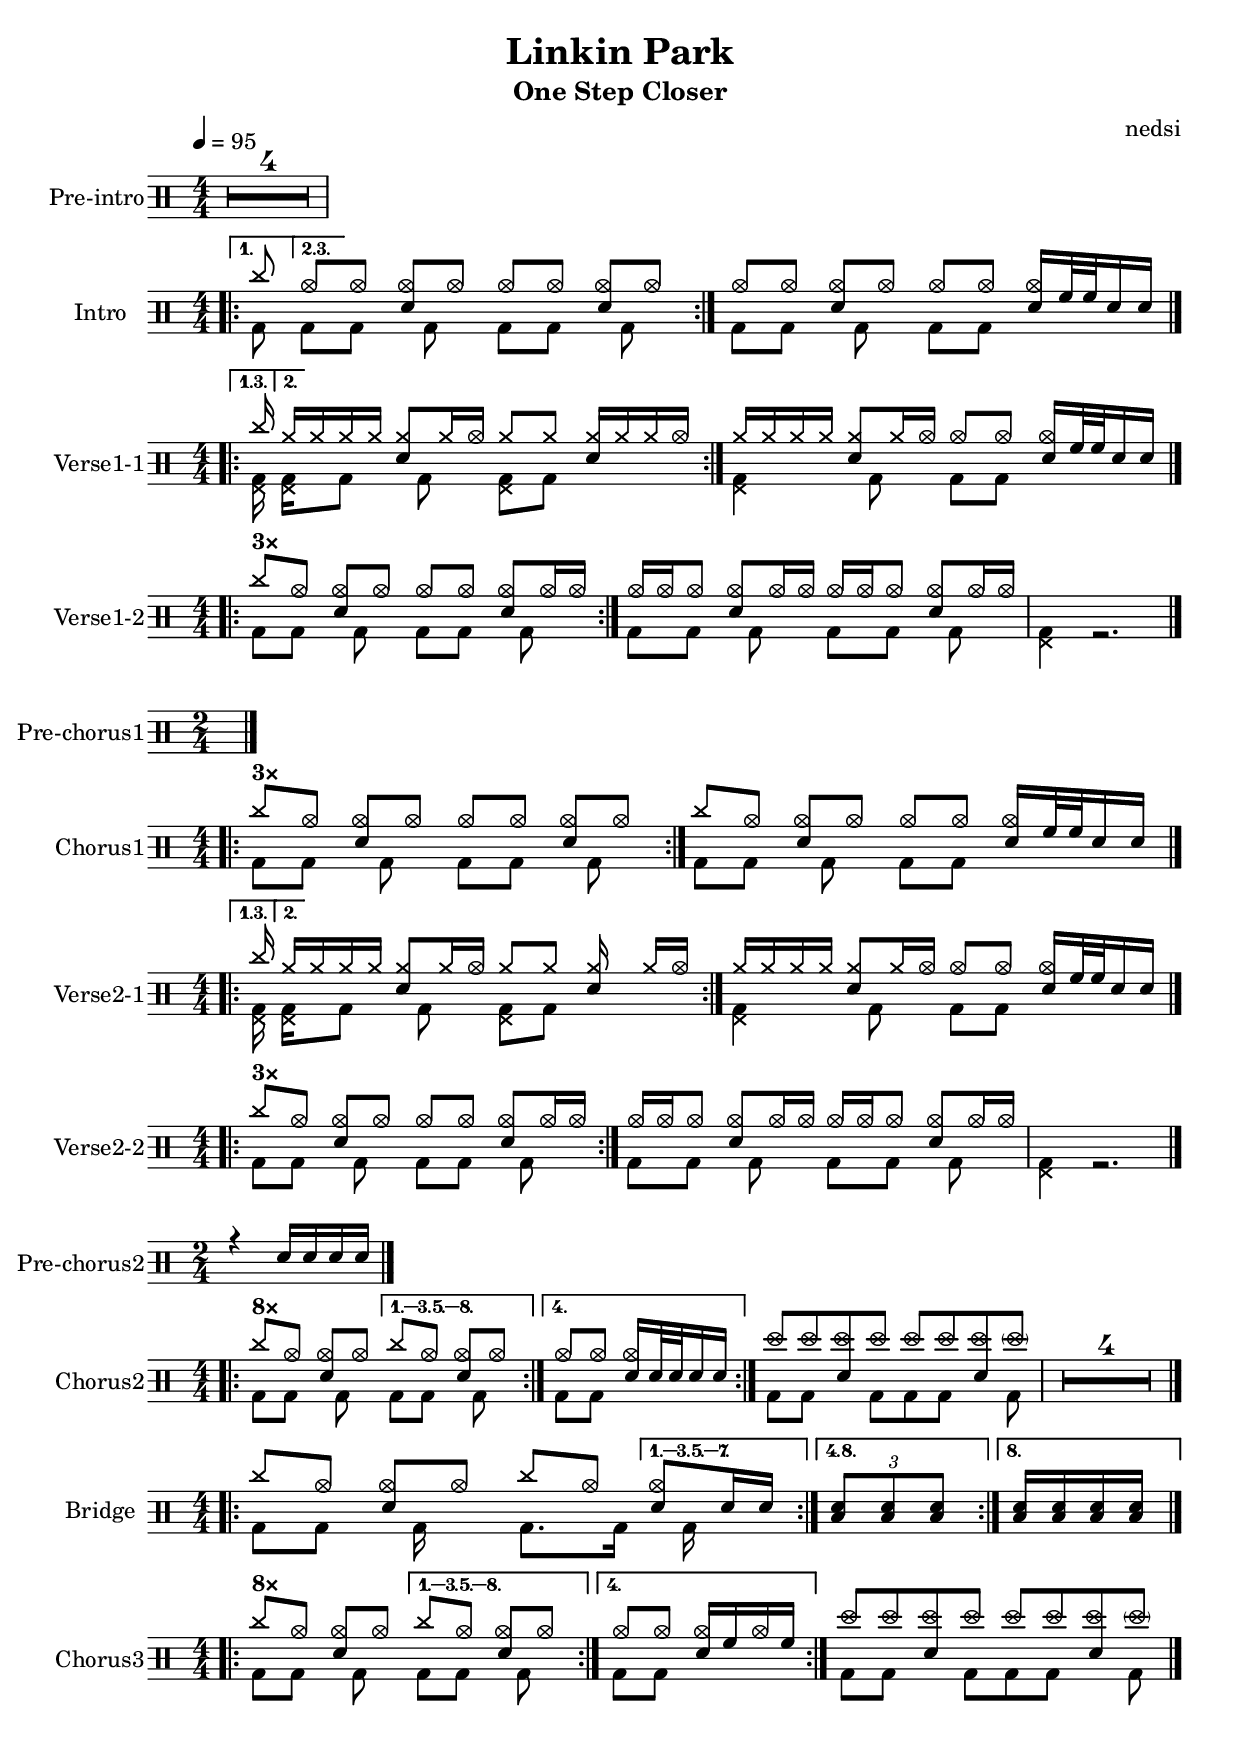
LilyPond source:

\version "2.24.3"
\include "definitions.ly"

\layout{
  \set DrumStaff.drumStyleTable = #(alist->hash-table custom-notes)
}

\header {
  title = "Linkin Park"
  subtitle = "One Step Closer"
  composer = "nedsi"
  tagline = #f
}

% Custom markup to create vertical space after header
\markup {
  \vspace #-1
}

\score {
  \new DrumStaff {
    \override Score.MetronomeMark.outside-staff-horizontal-padding = 1
    \tempo 4 = 95
    \set DrumStaff.instrumentName = #"Pre-intro"
    \new DrumVoice = "hands" {
      \numericTimeSignature
      \voiceOne
      \drummode {
        \compressEmptyMeasures
        \override MultiMeasureRest.expand-limit = 1
        R1*4
      }
    }
  }
}

\score {
  \layout{ ragged-right = ##f }
  <<
    \new DrumStaff {
      \set DrumStaff.instrumentName = #"Intro"
      <<
        \new DrumVoice = "hands" {
          \numericTimeSignature
          \voiceOne
          \bar ".|:-|"
          \repeat volta 3 {
            \drummode {
              \alternative {
                \volta 1 { cymc8 }
                \volta 2,3 { hho8 }
              }
              [ hho] <hho sn>[ hho] hho[ hho] <hho sn>[ hho]
            }
          }
          \bar ":|."
          \drummode {
            hho8[ hho] <hho sn>[ hho] hho[ hho] <hho sn>16 tomh32 tomh sn16 sn
          }
          \bar "|."
        }
        \new DrumVoice = "feet" {
          \voiceTwo
          \repeat volta 3 {
            \drummode {
              \alternative {
                \volta 1 { bd8 }
                \volta 2,3 { bd8 }
              }
              [ bd] s16 bd8 s16 bd8[ bd] s16 bd8 s16
            }
          }
          \drummode {
            bd8[ bd] s16 bd8 s16 bd8[ bd] s4
          }
        }
      >>
    }
  >>
}

\score {
  \layout{ ragged-right = ##f }
  <<
    \new DrumStaff {
      \set DrumStaff.instrumentName = #"Verse1-1"
      <<
        \new DrumVoice = "hands" {
          \numericTimeSignature
          \voiceOne
          \bar ".|:-|"
          \repeat volta 3 {
            \drummode {
              \alternative {
                \volta 1,3 { cymc16 }
                \volta 2 { hh16 }
              }
              [ hh hh hh] <hh sn>8 hh16 hho hh8[ hh] <hh sn>16 hh hh hho
            }
          }
          \drummode {
            hh16[ hh hh hh] <hh sn>8 hh16 hho hho8[ hho] <hho sn>16 tomh32 tomh sn16 sn
          }
          \bar "|."
        }
        \new DrumVoice = "feet" {
          \voiceTwo
          \repeat volta 3 {
            \drummode {
              \alternative {
                \volta 1,3 { <bd hhp>16 }
                \volta 2 { <bd hhp>16 }
              }
              [s bd8] s16 bd8 s16 <bd hhp>8[ bd] s4
            }
          }
          \drummode {
            <bd hhp>4 s16 bd8 s16 bd8[ bd] s4
          }
        }
      >>
    }
  >>
}

\score {
  \layout{ ragged-right = ##f }
  <<
    \new DrumStaff {
      \set DrumStaff.instrumentName = #"Verse1-2"
      <<
        \new DrumVoice = "hands" {
          \numericTimeSignature
          \voiceOne
          \bar ".|:-|"
          <>^\markup \bold "3×"
          \drummode {
            cymc8[ hho] <hho sn>[ hho] hho[ hho] <hho sn> hho16 hho
          }
          \bar ":|."
          \repeat unfold 2 {
            \drummode {
              hho16[ hho hho8] <hho sn>8 hho16 hho
            }
          }
        }
        \new DrumVoice = "feet" {
          \voiceTwo
          \repeat unfold 4 {
            \drummode {
              bd8[ bd] s16 bd8 s16
            }
          }
          \drummode {
            <bd hhp>4 r2.
          }
          \bar "|."
        }
      >>
    }
  >>
}

\score {
  <<
    \new DrumStaff {
      \set DrumStaff.instrumentName = #"Pre-chorus1"
        \new DrumVoice = "hands" {
          \numericTimeSignature
          \time 2/4
          \voiceOne
          \drummode {
            s2
          }
          \bar "|."
        }
    }
  >>
}

\score {
  <<
    \new DrumStaff {
      \set DrumStaff.instrumentName = #"Chorus1"
      <<
        \new DrumVoice = "hands" {
          \numericTimeSignature
          \voiceOne
          \bar ".|:-|"
          <>^\markup \bold "3×"
          \drummode {
            cymc8[ hho] <hho sn>[ hho] hho[ hho] <hho sn>[ hho]
          }
          \bar ":|."

          \drummode {
            cymc8[ hho] <hho sn>[ hho] hho[ hho] <hho sn>16 tomh32 tomh sn16 sn
          }
          \bar "|."
        }
        \new DrumVoice = "feet" {
          \voiceTwo
          \repeat unfold 3 {
            \drummode {
              bd8[ bd] s16 bd8 s16
            }
          }
          \drummode {
            bd8[ bd] s4
          }
        }
      >>
    }
  >>
}

\score {
  \layout{ ragged-right = ##f }
  <<
    \new DrumStaff {
      \set DrumStaff.instrumentName = #"Verse2-1"
      <<
        \new DrumVoice = "hands" {
          \numericTimeSignature
          \voiceOne
          \bar ".|:-|"
          \repeat volta 3 {
            \drummode {
              \alternative {
                \volta 1,3 { cymc16 }
                \volta 2 { hh16 }
              }
              [ hh hh hh] <hh sn>8 hh16 hho hh8[ hh] <hh sn>16 s hh hho
            }
          }
          \drummode {
            hh16[ hh hh hh] <hh sn>8 hh16 hho hho8[ hho] <hho sn>16 tomh32 tomh sn16 sn
          }
          \bar "|."
        }
        \new DrumVoice = "feet" {
          \voiceTwo
          \repeat volta 3 {
            \drummode {
              \alternative {
                \volta 1,3 { <bd hhp>16 }
                \volta 2 { <bd hhp>16 }
              }
              [s bd8] s16 bd8 s16 <bd hhp>8[ bd] s4
            }
          }
          \drummode {
            <bd hhp>4 s16 bd8 s16 bd8[ bd] s4
          }
        }
      >>
    }
  >>
}

\score {
  \layout{ ragged-right = ##f }
  <<
    \new DrumStaff {
      \set DrumStaff.instrumentName = #"Verse2-2"
      <<
        \new DrumVoice = "hands" {
          \numericTimeSignature
          \voiceOne
          \bar ".|:-|"
          <>^\markup \bold "3×"
          \drummode {
            cymc8[ hho] <hho sn>[ hho] hho[ hho] <hho sn> hho16 hho
          }
          \bar ":|."
          \repeat unfold 2 {
            \drummode {
              hho16[ hho hho8] <hho sn> hho16 hho
            }
          }
        }
        \new DrumVoice = "feet" {
          \voiceTwo
          \repeat unfold 4 {
            \drummode {
              bd8[ bd] s16 bd8 s16
            }
          }
          \drummode {
            <bd hhp>4 r2.
          }
          \bar "|."
        }
      >>
    }
  >>
}

\score {
  <<
    \new DrumStaff {
      \set DrumStaff.instrumentName = #"Pre-chorus2"
        \new DrumVoice = "hands" {
          \numericTimeSignature
          \time 2/4
          \voiceOne
          \drummode {
            r4 sn16 sn sn sn
          }
          \bar "|."
        }
    }
  >>
}

\score {
  \layout{ ragged-right = ##f }
  <<
    \new DrumStaff {
      \set DrumStaff.instrumentName = #"Chorus2"
      <<
        \new DrumVoice = "hands" {
          \numericTimeSignature
          \voiceOne
          \bar ".|:-|"
          <>^\markup \bold "8×"
          \repeat volta 8 {
            \drummode {
              cymc8[ hho] <hho sn>[ hho]
              \alternative {
                \volta 1,2,3,5,6,7,8 {
                  cymc[ hho] <hho sn>[ hho]
                }
                \volta 4 {
                  hho[ hho] <hho sn>16 sn32 sn sn16 sn
                }
              }
            }
          }
          \drummode {
            cymch8 cymch <cymch sn> cymch cymch cymch <cymch sn> \parenthesize cymch
            \compressEmptyMeasures
            \override MultiMeasureRest.expand-limit = 1
            R1*4
          }
          \bar "|."
        }
        \new DrumVoice = "feet" {
          \voiceTwo
          \repeat unfold 2 {
            \drummode {
              bd8[ bd] s16 bd8 s16
            }
          }
          \drummode {
          bd8[ bd] s4 bd8[ bd] s bd[ bd bd] s bd
          }
        }
      >>
    }
  >>
}

\score {
  \layout{ ragged-right = ##f }
  <<
    \new DrumStaff {
      \set DrumStaff.instrumentName = #"Bridge"
      <<
        \new DrumVoice = "hands" {
          \numericTimeSignature
          \voiceOne
          \bar ".|:-|"
          \repeat volta 8 {
            \drummode {
              cymc8[ hho] <hho sn>[ hho] cymc[ hho]
              \alternative {
                \volta 1,2,3,5,6,7 {
                  <hho sn>8[ sn16 sn]
                }
                \volta 4 {
                  \tuplet 3/2 { \repeat unfold 3 { <sn tomfh>8 }}
                }
                \volta 8 {
                  \repeat unfold 4 { <sn tomfh>16 }
                }
              }
            }
          }
          \bar "|."
        }
        \new DrumVoice = "feet" {
          \voiceTwo
          \repeat volta 8 {
            \drummode {
              bd8 bd s16 bd s8 bd8. bd16
              \alternative {
                \volta 1,2,3,5,6,7 {
                  s16 bd16 s8
                }
                \volta 4,8 {
                  s4
                }
              }
            }
          }
        }
      >>
    }
  >>
}

\score {
  \layout{ ragged-right = ##f }
  <<
    \new DrumStaff {
      \set DrumStaff.instrumentName = #"Chorus3"
      <<
        \new DrumVoice = "hands" {
          \numericTimeSignature
          \voiceOne
          \bar ".|:-|"
          <>^\markup \bold "8×"
          \repeat volta 8 {
            \drummode {
              cymc8[ hho] <hho sn>[ hho]
              \alternative {
                \volta 1,2,3,5,6,7,8 {
                  cymc[ hho] <hho sn>[ hho]
                }
                \volta 4 {
                  hho8 hho <hho sn>16 tomh hho tomh
                }
              }
            }
          }
          \drummode {
            cymch8 cymch <cymch sn> cymch cymch cymch <cymch sn> \parenthesize cymch
          }
          \bar "|."
        }
        \new DrumVoice = "feet" {
          \voiceTwo
          \repeat unfold 2 {
            \drummode {
              bd8[ bd] s16 bd8 s16
            }
          }
          \drummode {
          bd8[ bd] s4 bd8[ bd] s bd[ bd bd] s bd
          }
        }
      >>
    }
  >>
}
